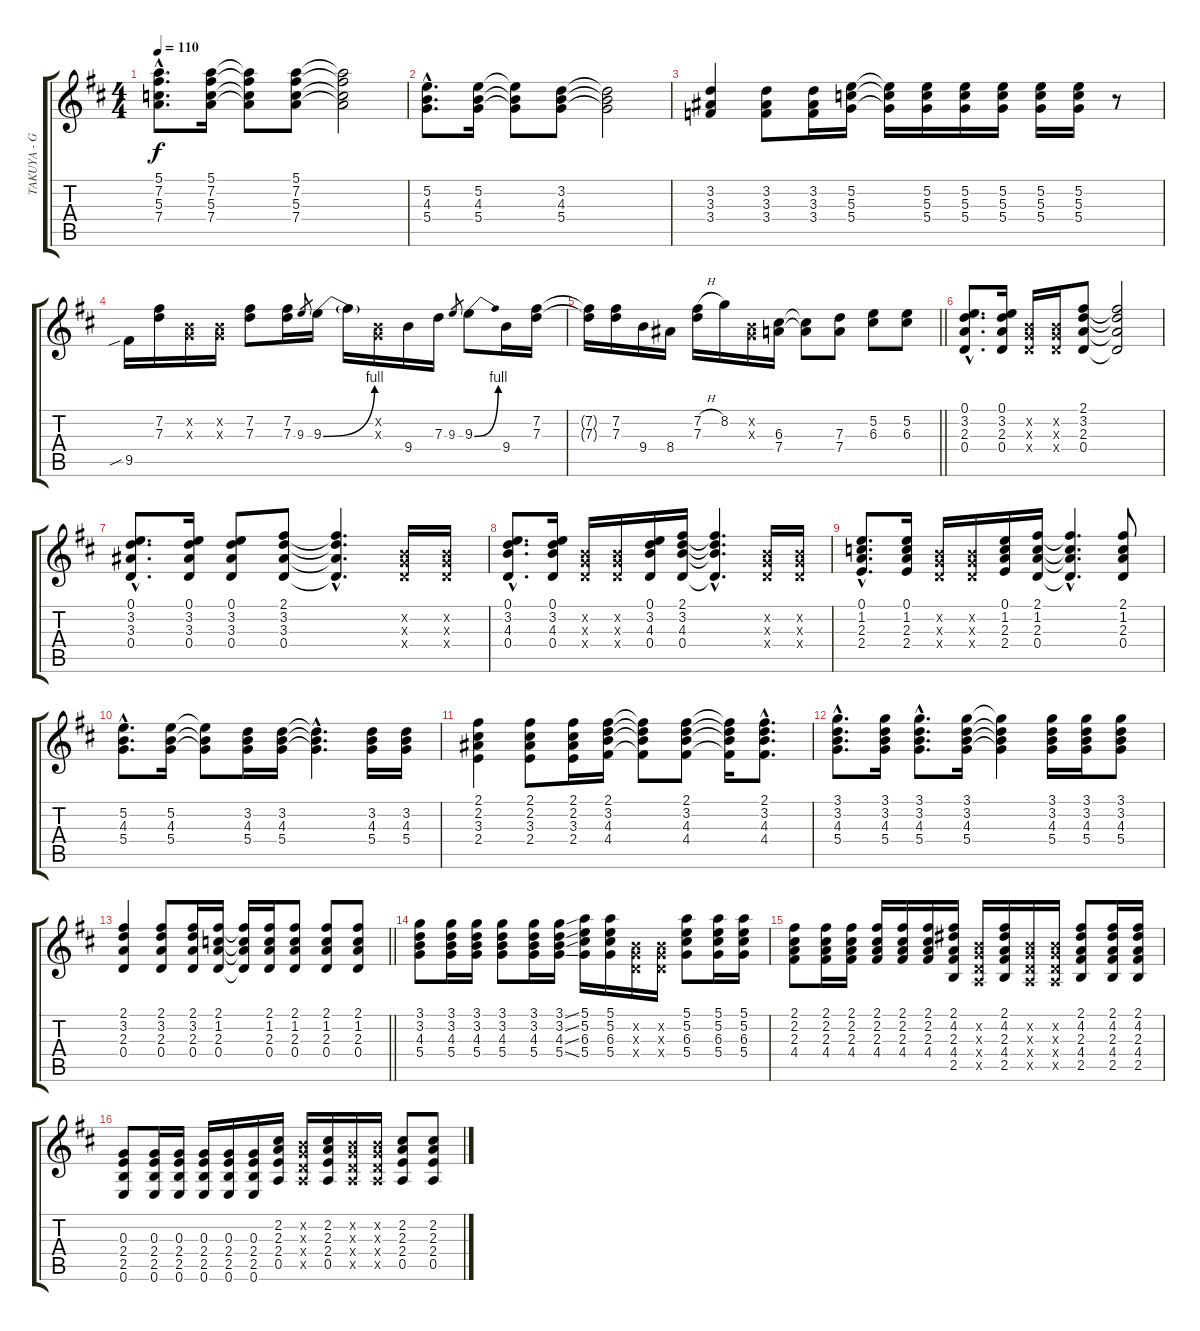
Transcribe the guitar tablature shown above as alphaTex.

\track ("TAKUYA - Guitar 2" "TAKUYA - G") {instrument overdrivenguitar}
\staff {score tabs}
\tuning (E4 B3 G3 D3 A2 E2) {hide}
\ts (4 4)
\tempo 110
\clef g2
\ks d
(5.1{hac} 7.2{hac} 5.3{hac} 7.4{hac}).8{d dy f} (5.1 7.2 5.3 7.4).16 (5.1{t} 7.2{t} 5.3{t} 7.4{t}).8 (5.1 7.2 5.3 7.4).8 (5.1{t} 7.2{t} 5.3{t} 7.4{t}).2 |
(5.2{hac} 4.3{hac} 5.4{hac}).8{d} (5.2 4.3 5.4).16 (5.2{t} 4.3{t} 5.4{t}).8 (3.2 4.3 5.4).8 (3.2{t} 4.3{t} 5.4{t}).2 |
(3.2 3.3 3.4).4 (3.2 3.3 3.4).8 (3.2 3.3 3.4).16 (5.2 5.3 5.4).16 (5.2{t} 5.3{t} 5.4{t}).16 (5.2 5.3 5.4).16 (5.2 5.3 5.4).16 (5.2 5.3 5.4).16 (5.2 5.3 5.4).16 (5.2 5.3 5.4).16 r.8 |
9.5{sib}.16 (7.2 7.3).16 (0.2{x} 0.3{x}).16 (0.2{x} 0.3{x}).16 (7.2 7.3).8 (7.2 7.3).16 9.3.8{gr} 9.3{be (bend 0 0 60 4)}.16 9.3{t}.16 (0.2{x} 0.3{x}).16 9.4.16 7.3.16 9.3.8{gr} 9.3{be (bend 0 0 60 4)}.8 9.4.16 (7.2 7.3).16 |
\barLineRight lightlight
(7.2{t} 7.3{t}).16 (7.2 7.3).16 9.4.16 8.4.16 (7.2{h} 7.3).16 8.2.16 (0.2{x} 0.3{x}).16 (6.3 7.4).16 (6.3{t} 7.4{t}).8 (7.3 7.4).8 (5.2 6.3).8 (5.2 6.3).8 |
(0.1{hac} 3.2{hac} 2.3{hac} 0.4{hac}).8{d} (0.1 3.2 2.3 0.4).16 (0.2{x} 0.3{x} 0.4{x}).16 (0.2{x} 0.3{x} 0.4{x}).16 (2.1 3.2 2.3 0.4).8 (2.1{t} 3.2{t} 2.3{t} 0.4{t}).2 |
(0.1{hac} 3.2{hac} 3.3{hac} 0.4{hac}).8{d} (0.1 3.2 3.3 0.4).16 (0.1 3.2 3.3 0.4).8 (2.1 3.2 3.3 0.4).8 (2.1{hac t} 3.2{hac t} 3.3{hac t} 0.4{hac t}).4{d} (0.2{x} 0.3{x} 0.4{x}).16 (0.2{x} 0.3{x} 0.4{x}).16 |
(0.1{hac} 3.2{hac} 4.3{hac} 0.4{hac}).8{d} (0.1 3.2 4.3 0.4).16 (0.2{x} 0.3{x} 0.4{x}).16 (0.2{x} 0.3{x} 0.4{x}).16 (0.1 3.2 4.3 0.4).16 (2.1 3.2 4.3 0.4).16 (2.1{hac t} 3.2{hac t} 4.3{hac t} 0.4{hac t}).4{d} (0.2{x} 0.3{x} 0.4{x}).16 (0.2{x} 0.3{x} 0.4{x}).16 |
(0.1{hac} 1.2{hac} 2.3{hac} 2.4{hac}).8{d} (0.1 1.2 2.3 2.4).16 (0.2{x} 0.3{x} 0.4{x}).16 (0.2{x} 0.3{x} 0.4{x}).16 (0.1 1.2 2.3 2.4).16 (2.1 1.2 2.3 0.4).16 (2.1{hac t} 1.2{hac t} 2.3{hac t} 0.4{hac t}).4{d} (2.1 1.2 2.3 0.4).8 |
(5.2{hac} 4.3{hac} 5.4{hac}).8{d} (5.2 4.3 5.4).16 (5.2{t} 4.3{t} 5.4{t}).8 (3.2 4.3 5.4).16 (3.2 4.3 5.4).16 (3.2{hac t} 4.3{hac t} 5.4{hac t}).4{d} (3.2 4.3 5.4).16 (3.2 4.3 5.4).16 |
(2.1 2.2 3.3 2.4).4 (2.1 2.2 3.3 2.4).8 (2.1 2.2 3.3 2.4).16 (2.1 3.2 4.3 4.4).16 (2.1{t} 3.2{t} 4.3{t} 4.4{t}).8 (2.1 3.2 4.3 4.4).8 (2.1{t} 3.2{t} 4.3{t} 4.4{t}).16 (2.1{hac} 3.2{hac} 4.3{hac} 4.4{hac}).8{d} |
(3.1{hac} 3.2{hac} 4.3{hac} 5.4{hac}).8{d} (3.1 3.2 4.3 5.4).16 (3.1{hac} 3.2{hac} 4.3{hac} 5.4{hac}).8{d} (3.1 3.2 4.3 5.4).16 (3.1{t} 3.2{t} 4.3{t} 5.4{t}).4 (3.1 3.2 4.3 5.4).16 (3.1 3.2 4.3 5.4).16 (3.1 3.2 4.3 5.4).8 |
\barLineRight lightlight
(2.1 3.2 2.3 0.4).4 (2.1 3.2 2.3 0.4).8 (2.1 3.2 2.3 0.4).16 (2.1 1.2 2.3 0.4).16 (2.1{t} 1.2{t} 2.3{t} 0.4{t}).16 (2.1 1.2 2.3 0.4).16 (2.1 1.2 2.3 0.4).8 (2.1 1.2 2.3 0.4).8 (2.1 1.2 2.3 0.4).8 |
(3.1 3.2 4.3 5.4).8 (3.1 3.2 4.3 5.4).16 (3.1 3.2 4.3 5.4).16 (3.1 3.2 4.3 5.4).8 (3.1 3.2 4.3 5.4).16 (3.1{ss} 3.2{ss} 4.3{ss} 5.4{ss}).16 (5.1 5.2 6.3 5.4).16 (5.1 5.2 6.3 5.4).16 (0.2{x} 0.3{x} 0.4{x}).16 (0.2{x} 0.3{x} 0.4{x}).16 (5.1 5.2 6.3 5.4).8 (5.1 5.2 6.3 5.4).16 (5.1 5.2 6.3 5.4).16 |
(2.1 2.2 2.3 4.4).8 (2.1 2.2 2.3 4.4).16 (2.1 2.2 2.3 4.4).16 (2.1 2.2 2.3 4.4).16 (2.1 2.2 2.3 4.4).16 (2.1 2.2 2.3 4.4).16 (2.1 4.2 2.3 4.4 2.5).16 (0.2{x} 0.3{x} 0.4{x} 0.5{x}).16 (2.1 4.2 2.3 4.4 2.5).16 (0.2{x} 0.3{x} 0.4{x} 0.5{x}).16 (0.2{x} 0.3{x} 0.4{x} 0.5{x}).16 (2.1 4.2 2.3 4.4 2.5).8 (2.1 4.2 2.3 4.4 2.5).16 (2.1 4.2 2.3 4.4 2.5).16 |
(0.3 2.4 2.5 0.6).8 (0.3 2.4 2.5 0.6).16 (0.3 2.4 2.5 0.6).16 (0.3 2.4 2.5 0.6).16 (0.3 2.4 2.5 0.6).16 (0.3 2.4 2.5 0.6).16 (2.2 2.3 2.4 0.5).16 (0.2{x} 0.3{x} 0.4{x} 0.5{x}).16 (2.2 2.3 2.4 0.5).16 (0.2{x} 0.3{x} 0.4{x} 0.5{x}).16 (0.2{x} 0.3{x} 0.4{x} 0.5{x}).16 (2.2 2.3 2.4 0.5).8 (2.2 2.3 2.4 0.5).8
